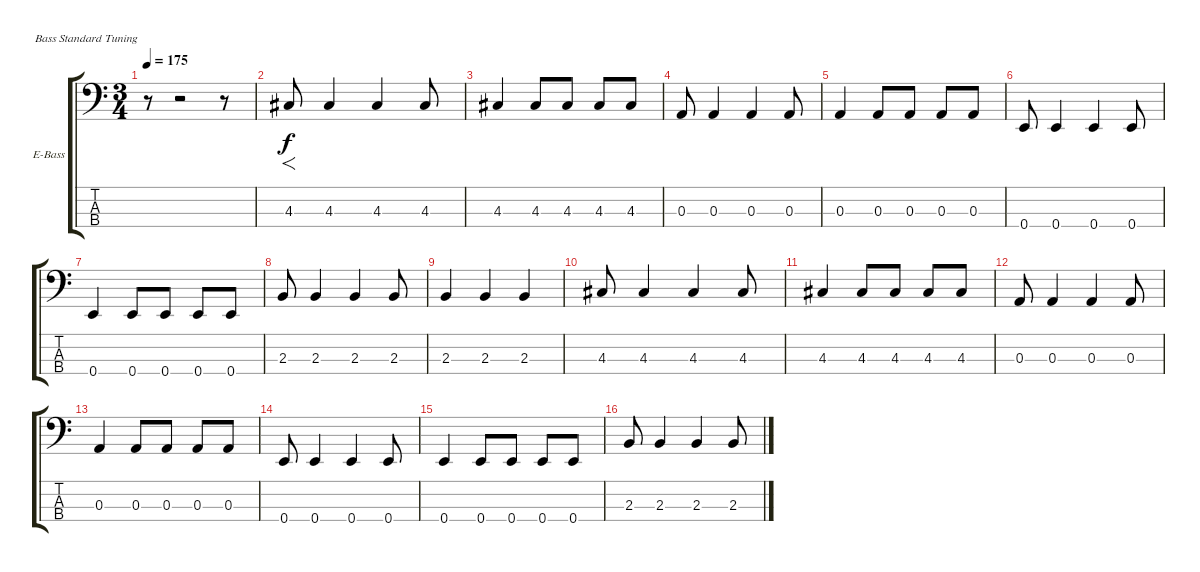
\bracketExtendMode groupsimilarinstruments
\firstSystemTrackNameOrientation horizontal
\otherSystemsTrackNameOrientation horizontal
\track ("Bass" "E-Bass") {instrument electricbassfinger}
\staff {score tabs}
\tuning (G2 D2 A1 E1)
\ts (3 4)
\tempo 175
\clef f4
\ks c
r.8{dy f} r.2 r.8 |
4.3.8{f} 4.3.4 4.3.4 4.3.8 |
4.3.4 4.3.8 4.3.8 4.3.8 4.3.8 |
0.3.8 0.3.4 0.3.4 0.3.8 |
0.3.4 0.3.8 0.3.8 0.3.8 0.3.8 |
0.4.8 0.4.4 0.4.4 0.4.8 |
0.4.4 0.4.8 0.4.8 0.4.8 0.4.8 |
2.3.8 2.3.4 2.3.4 2.3.8 |
2.3.4 2.3.4 2.3.4 |
4.3.8 4.3.4 4.3.4 4.3.8 |
4.3.4 4.3.8 4.3.8 4.3.8 4.3.8 |
0.3.8 0.3.4 0.3.4 0.3.8 |
0.3.4 0.3.8 0.3.8 0.3.8 0.3.8 |
0.4.8 0.4.4 0.4.4 0.4.8 |
0.4.4 0.4.8 0.4.8 0.4.8 0.4.8 |
2.3.8 2.3.4 2.3.4 2.3.8
